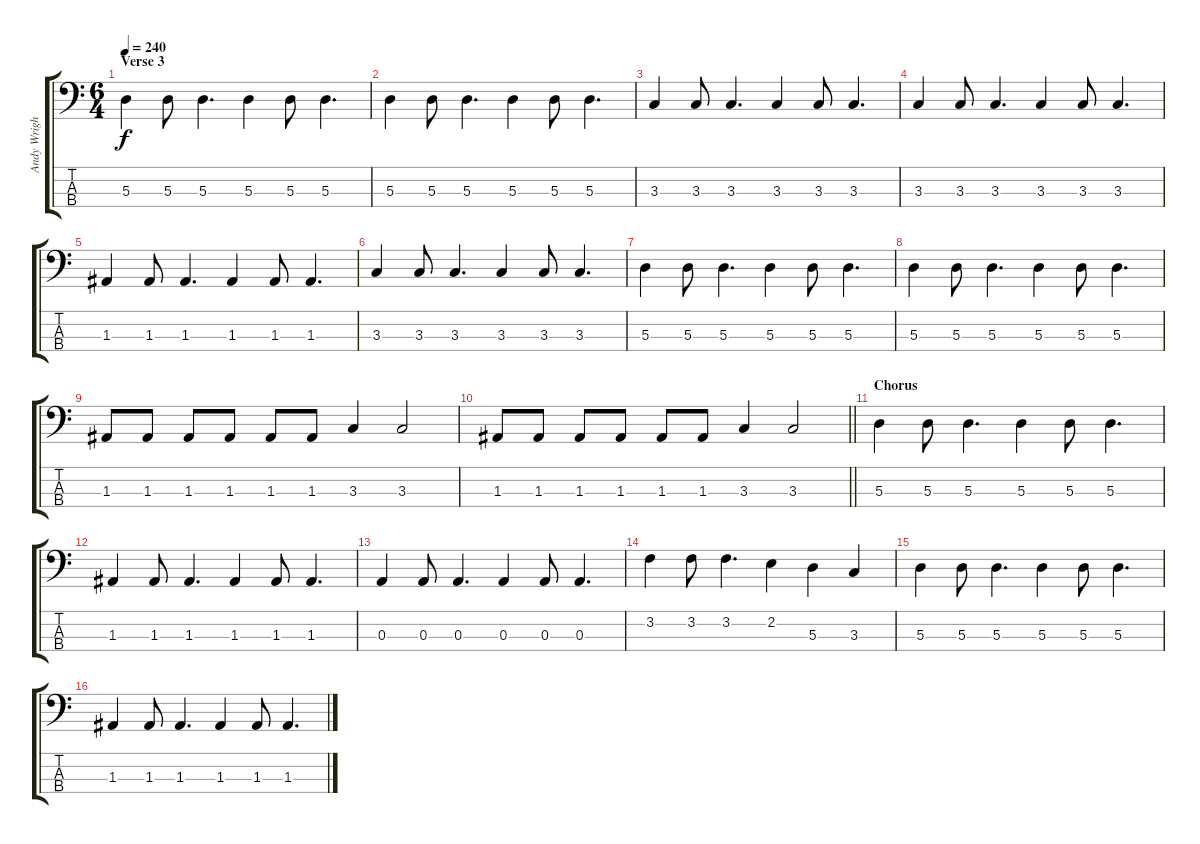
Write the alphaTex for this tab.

\track ("Andy Wrighton" "Andy Wrigh") {instrument electricbassfinger}
\staff {score tabs}
\tuning (G2 D2 A1 E1) {hide}
\ts (6 4)
\section ("" "Verse 3")
\tempo 240
\clef f4
\ks c
5.3.4{dy f} 5.3.8 5.3.4{d} 5.3.4 5.3.8 5.3.4{d} |
5.3.4 5.3.8 5.3.4{d} 5.3.4 5.3.8 5.3.4{d} |
3.3.4 3.3.8 3.3.4{d} 3.3.4 3.3.8 3.3.4{d} |
3.3.4 3.3.8 3.3.4{d} 3.3.4 3.3.8 3.3.4{d} |
1.3.4 1.3.8 1.3.4{d} 1.3.4 1.3.8 1.3.4{d} |
3.3.4 3.3.8 3.3.4{d} 3.3.4 3.3.8 3.3.4{d} |
5.3.4 5.3.8 5.3.4{d} 5.3.4 5.3.8 5.3.4{d} |
5.3.4 5.3.8 5.3.4{d} 5.3.4 5.3.8 5.3.4{d} |
1.3.8 1.3.8 1.3.8 1.3.8 1.3.8 1.3.8 3.3.4 3.3.2 |
\barLineRight lightlight
1.3.8 1.3.8 1.3.8 1.3.8 1.3.8 1.3.8 3.3.4 3.3.2 |
\section ("" "Chorus")
5.3.4 5.3.8 5.3.4{d} 5.3.4 5.3.8 5.3.4{d} |
1.3.4 1.3.8 1.3.4{d} 1.3.4 1.3.8 1.3.4{d} |
0.3.4 0.3.8 0.3.4{d} 0.3.4 0.3.8 0.3.4{d} |
3.2.4 3.2.8 3.2.4{d} 2.2.4 5.3.4 3.3.4 |
5.3.4 5.3.8 5.3.4{d} 5.3.4 5.3.8 5.3.4{d} |
1.3.4 1.3.8 1.3.4{d} 1.3.4 1.3.8 1.3.4{d}
